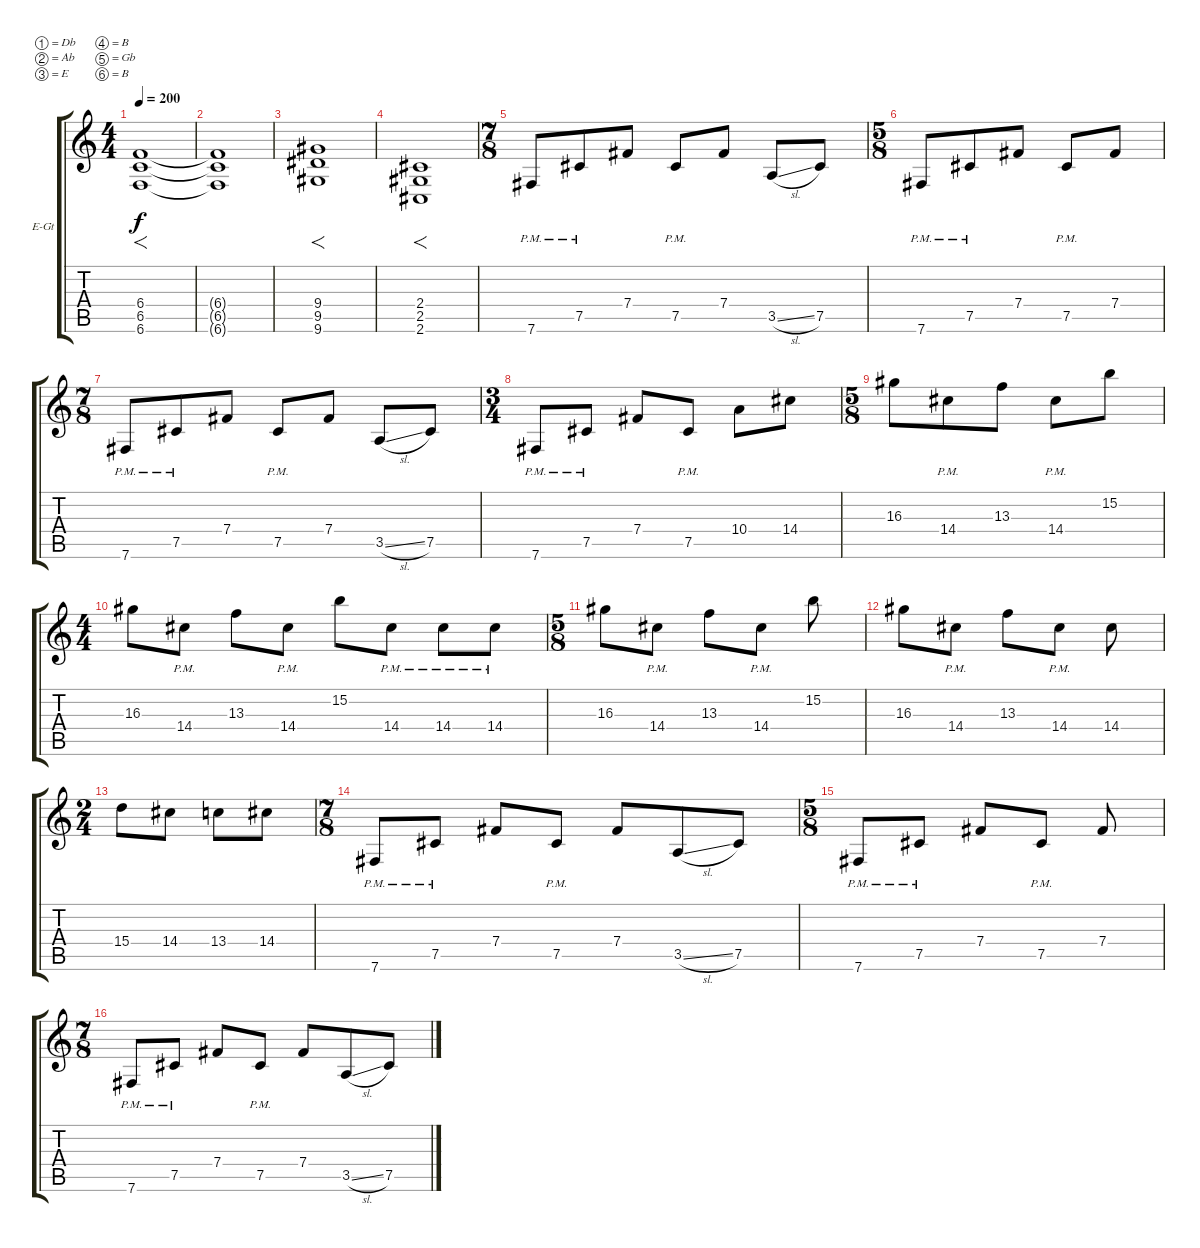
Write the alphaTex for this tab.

\bracketExtendMode groupsimilarinstruments
\firstSystemTrackNameOrientation horizontal
\otherSystemsTrackNameOrientation horizontal
\track ("Rhythm Right" "E-Gt") {instrument overdrivenguitar}
\staff {score tabs}
\tuning (Db4 Ab3 E3 B2 Gb2 B1)
\ts (4 4)
\tempo 200
\clef g2
\ks c
(6.4 6.6 6.5).1{f dy f} |
(6.4{t} 6.6{t} 6.5{t}).1 |
(9.4 9.6 9.5).1{f} |
(2.4 2.6 2.5).1{f} |
\ts (7 8)
\beaming (8 3 2 2)
7.6{pm}.8 7.5{pm}.8 7.4.8 7.5{pm}.8 7.4.8 3.5{sl}.8 7.5.8 |
\ts (5 8)
\beaming (8 3 2)
7.6{pm}.8 7.5{pm}.8 7.4.8 7.5{pm}.8 7.4.8 |
\ts (7 8)
\beaming (8 3 2 2)
7.6{pm}.8 7.5{pm}.8 7.4.8 7.5{pm}.8 7.4.8 3.5{sl}.8 7.5.8 |
\ts (3 4)
\beaming (8 2 2 2)
7.6{pm}.8 7.5{pm}.8 7.4.8 7.5{pm}.8 10.4.8 14.4.8 |
\ts (5 8)
\beaming (8 3 2)
16.3.8 14.4{pm}.8 13.3.8 14.4{pm}.8 15.2.8 |
\ts (4 4)
\beaming (8 2 2 2 2)
16.3.8 14.4{pm}.8 13.3.8 14.4{pm}.8 15.2.8 14.4{pm}.8 14.4{pm}.8 14.4{pm}.8 |
\ts (5 8)
\beaming (8 2 2 2)
16.3.8 14.4{pm}.8 13.3.8 14.4{pm}.8 15.2.8 |
16.3.8 14.4{pm}.8 13.3.8 14.4{pm}.8 14.4.8 |
\ts (2 4)
\beaming (8 2 2)
15.4.8 14.4.8 13.4.8 14.4.8 |
\ts (7 8)
\beaming (8 2 2 3)
7.6{pm}.8 7.5{pm}.8 7.4.8 7.5{pm}.8 7.4.8 3.5{sl}.8 7.5.8 |
\ts (5 8)
\beaming (8 2 2 1)
7.6{pm}.8 7.5{pm}.8 7.4.8 7.5{pm}.8 7.4.8 |
\ts (7 8)
\beaming (8 2 2 3)
7.6{pm}.8 7.5{pm}.8 7.4.8 7.5{pm}.8 7.4.8 3.5{sl}.8 7.5.8
